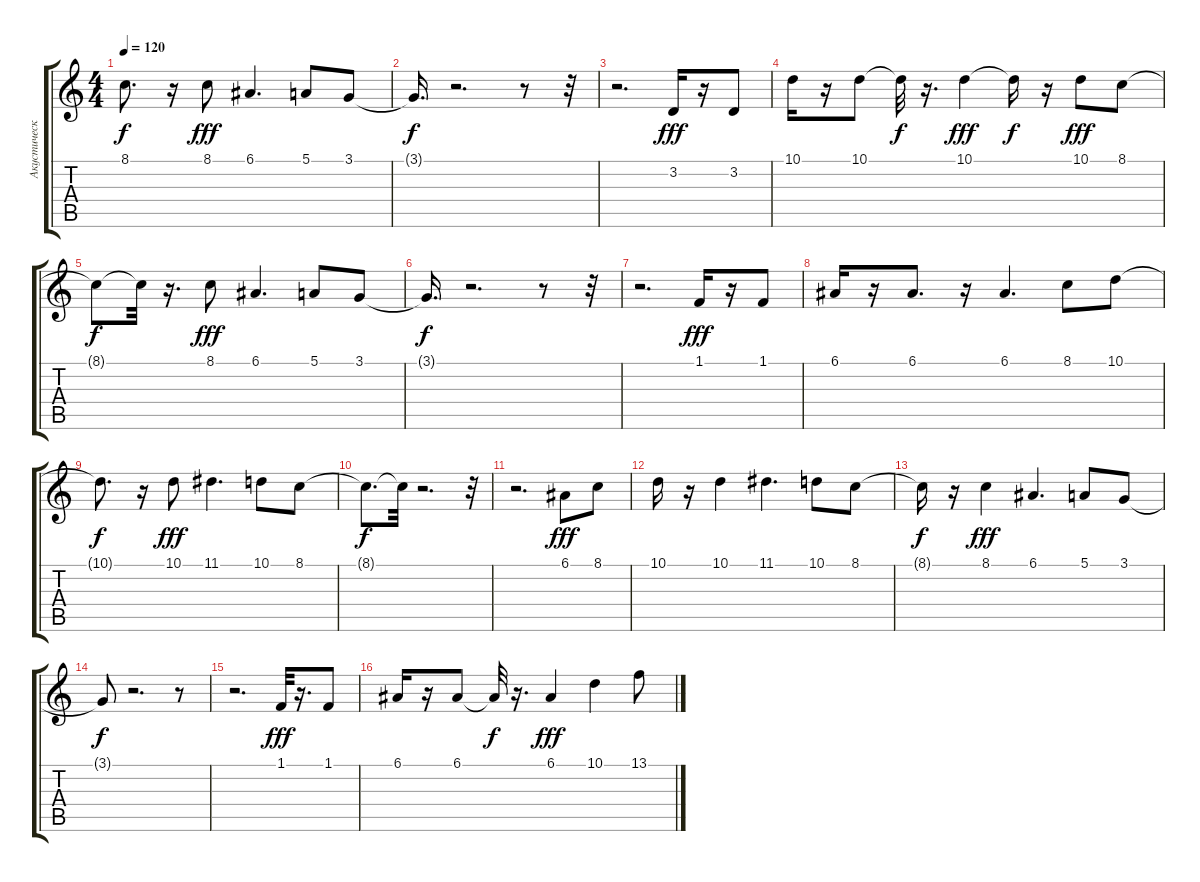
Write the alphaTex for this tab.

\track ("Акустический Гранд Роял" "Акустическ") {instrument acousticgrandpiano}
\staff {score tabs}
\tuning (E4 B3 G3 D3 A2 E2) {hide}
\ts (4 4)
\tempo 120
\clef g2
\ks c
8.1{t}.8{d dy f} r.16 8.1.8{dy fff} 6.1.4{d} 5.1.8 3.1.8 |
3.1{t}.16{d dy f} r.2{d} r.8 r.32 |
r.2{d} 3.2.16{dy fff} r.16 3.2.8 |
10.1.16 r.16 10.1.8 10.1{t}.32{dy f} r.16{d} 10.1.4{dy fff} 10.1{t}.16{dy f} r.16 10.1.8{dy fff} 8.1.8 |
8.1{t}.8{dy f} 8.1{t}.32 r.16{d} 8.1.8{dy fff} 6.1.4{d} 5.1.8 3.1.8 |
3.1{t}.16{d dy f} r.2{d} r.8 r.32 |
r.2{d} 1.1.16{dy fff} r.16 1.1.8 |
6.1.16 r.16 6.1.8{d} r.16 6.1.4{d} 8.1.8 10.1.8 |
10.1{t}.8{d dy f} r.16 10.1.8{dy fff} 11.1.4{d} 10.1.8 8.1.8 |
8.1{t}.8{d dy f} 8.1{t}.32 r.2{d} r.32 |
r.2{d} 6.1.8{dy fff} 8.1.8 |
10.1.16 r.16 10.1.4 11.1.4{d} 10.1.8 8.1.8 |
8.1{t}.16{dy f} r.16 8.1.4{dy fff} 6.1.4{d} 5.1.8 3.1.8 |
3.1{t}.8{dy f} r.2{d} r.8 |
r.2{d} 1.1.32{dy fff} r.16{d} 1.1.8 |
6.1.16 r.16 6.1.8 6.1{t}.32{dy f} r.16{d} 6.1.4{dy fff} 10.1.4 13.1.8
